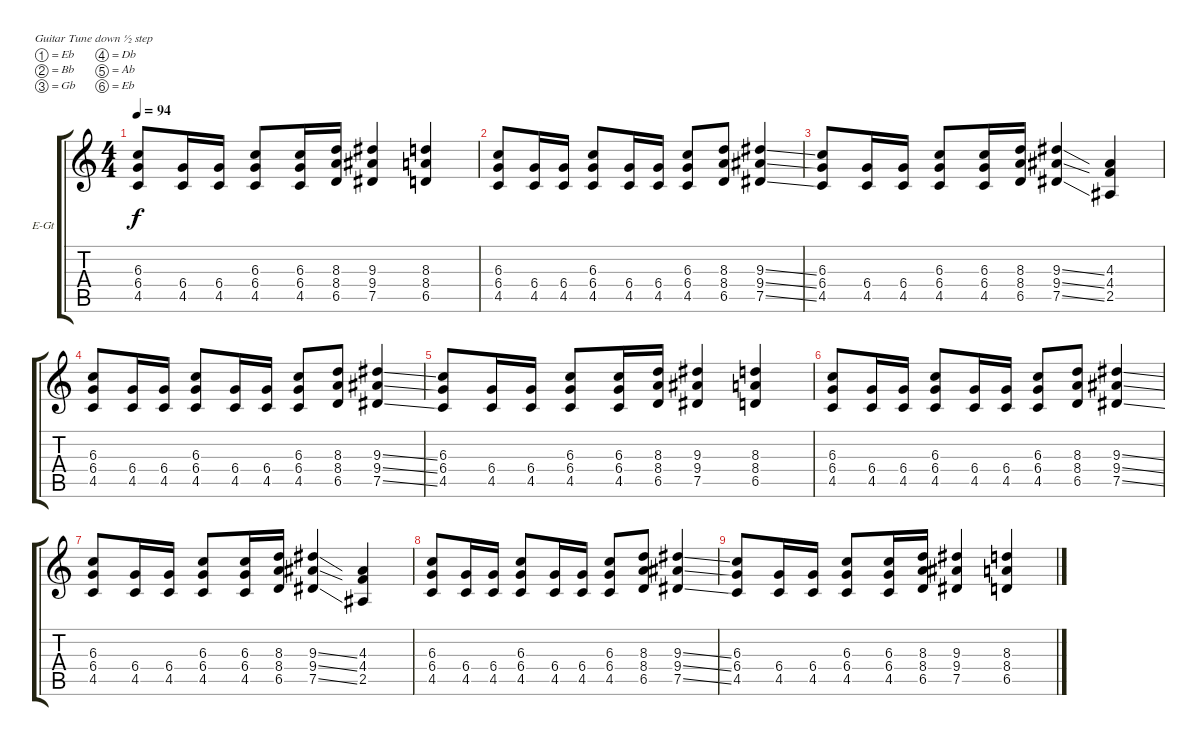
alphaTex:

\bracketExtendMode groupsimilarinstruments
\firstSystemTrackNameOrientation horizontal
\otherSystemsTrackNameOrientation horizontal
\track ("Rhythm" "E-Gt") {instrument overdrivenguitar}
\staff {score tabs}
\tuning (Eb4 Bb3 Gb3 Db3 Ab2 Eb2)
\ts (4 4)
\tempo 94
\clef g2
\ks c
(6.3 6.4 4.5).8{dy f} (6.4 4.5).16 (6.4 4.5).16 (6.3 6.4 4.5).8 (6.3 6.4 4.5).16 (8.3 8.4 6.5).16 (9.3 9.4 7.5).4 (8.3 8.4 6.5).4 |
(6.3 6.4 4.5).8 (6.4 4.5).16 (6.4 4.5).16 (6.3 6.4 4.5).8 (6.4 4.5).16 (6.4 4.5).16 (6.3 6.4 4.5).8 (8.3 8.4 6.5).8 (9.3{ss} 9.4{ss} 7.5{ss}).4 |
(6.3 6.4 4.5).8 (6.4 4.5).16 (6.4 4.5).16 (6.3 6.4 4.5).8 (6.3 6.4 4.5).16 (8.3 8.4 6.5).16 (9.3{ss} 9.4{ss} 7.5{ss}).4 (4.3 4.4 2.5).4 |
(6.3 6.4 4.5).8 (6.4 4.5).16 (6.4 4.5).16 (6.3 6.4 4.5).8 (6.4 4.5).16 (6.4 4.5).16 (6.3 6.4 4.5).8 (8.3 8.4 6.5).8 (9.3{ss} 9.4{ss} 7.5{ss}).4 |
(6.3 6.4 4.5).8 (6.4 4.5).16 (6.4 4.5).16 (6.3 6.4 4.5).8 (6.3 6.4 4.5).16 (8.3 8.4 6.5).16 (9.3 9.4 7.5).4 (8.3 8.4 6.5).4 |
(6.3 6.4 4.5).8 (6.4 4.5).16 (6.4 4.5).16 (6.3 6.4 4.5).8 (6.4 4.5).16 (6.4 4.5).16 (6.3 6.4 4.5).8 (8.3 8.4 6.5).8 (9.3{ss} 9.4{ss} 7.5{ss}).4 |
(6.3 6.4 4.5).8 (6.4 4.5).16 (6.4 4.5).16 (6.3 6.4 4.5).8 (6.3 6.4 4.5).16 (8.3 8.4 6.5).16 (9.3{ss} 9.4{ss} 7.5{ss}).4 (4.3 4.4 2.5).4 |
(6.3 6.4 4.5).8 (6.4 4.5).16 (6.4 4.5).16 (6.3 6.4 4.5).8 (6.4 4.5).16 (6.4 4.5).16 (6.3 6.4 4.5).8 (8.3 8.4 6.5).8 (9.3{ss} 9.4{ss} 7.5{ss}).4 |
(6.3 6.4 4.5).8 (6.4 4.5).16 (6.4 4.5).16 (6.3 6.4 4.5).8 (6.3 6.4 4.5).16 (8.3 8.4 6.5).16 (9.3 9.4 7.5).4 (8.3 8.4 6.5).4
